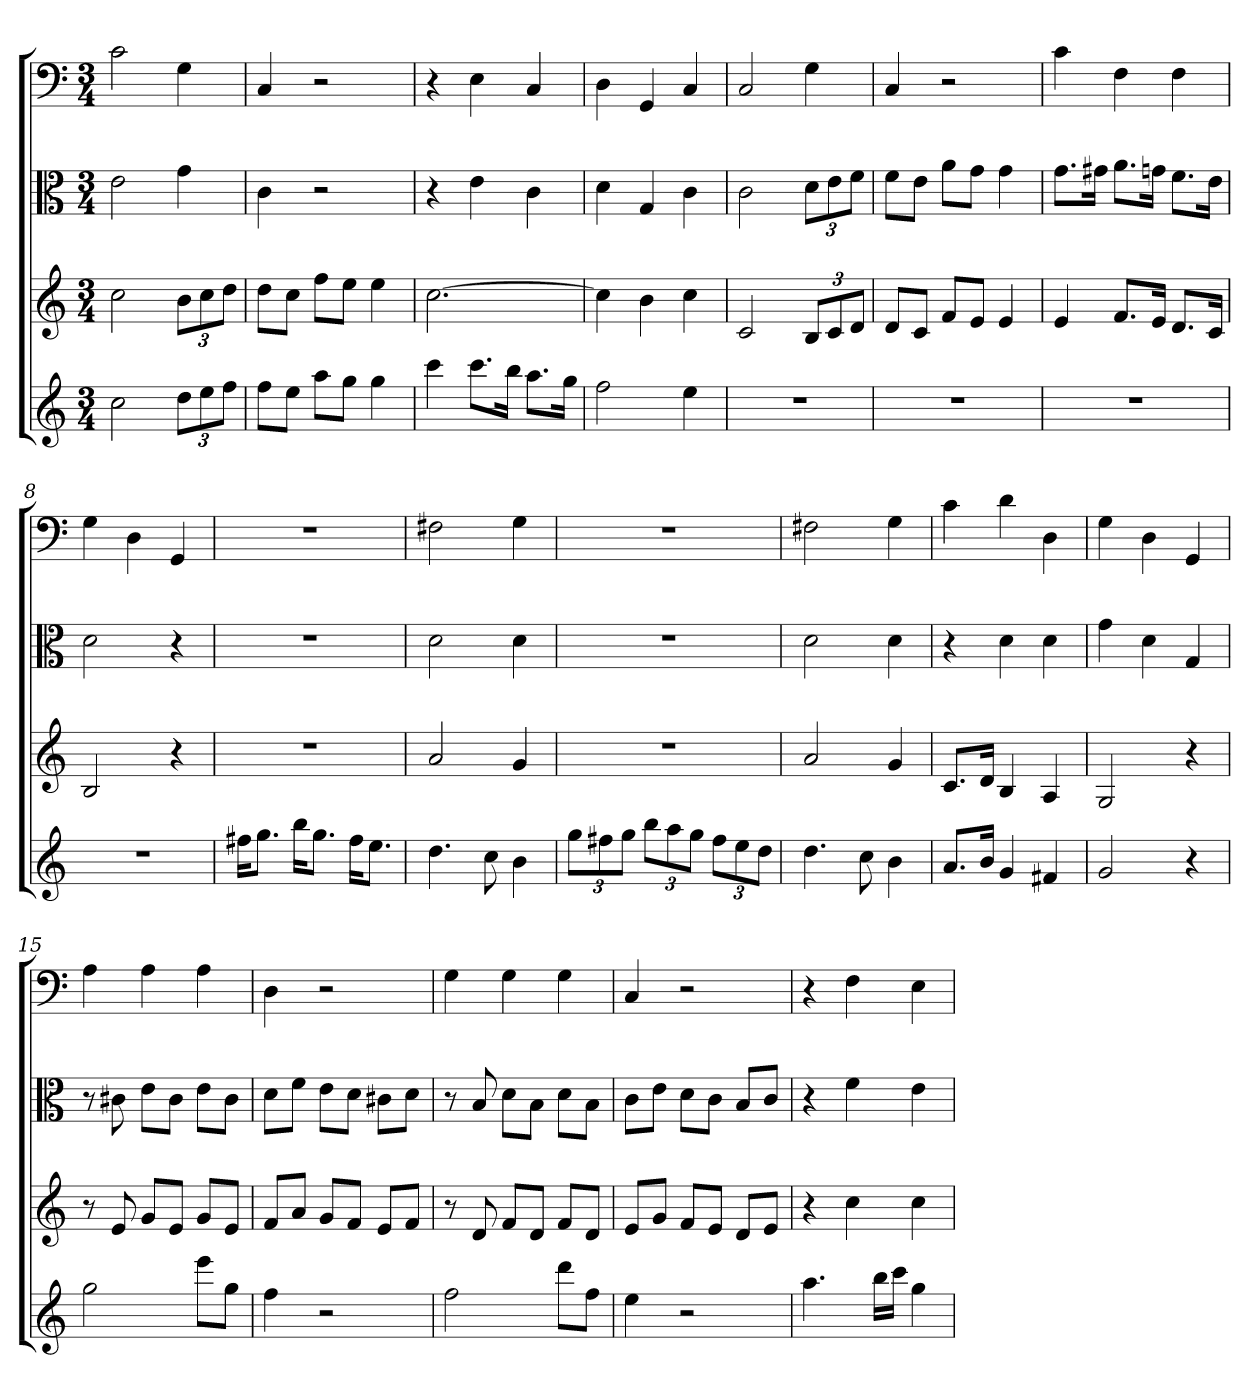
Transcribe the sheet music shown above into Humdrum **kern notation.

**kern	**kern	**kern	**kern
*part4	*part3	*part2	*part1
*staff4	*staff3	*staff2	*staff1
*	*	*clefC3	*clefF4
*k[]	*k[]	*k[]	*k[]
*C:	*C:	*C:	*C:
*M3/4	*M3/4	*M3/4	*M3/4
=1	=1	=1	=1
2cc	2cc	2e	2c
12ddL	12bL	4g	4G
12ee	12cc	.	.
12ffJ	12ddJ	.	.
=2	=2	=2	=2
8ffL	8ddL	4c	4C
8eeJ	8ccJ	.	.
8aaL	8ffL	2r	2r
8ggJ	8eeJ	.	.
4gg	4ee	.	.
=3	=3	=3	=3
4ccc	[2.cc	4r	4r
8.cccL	.	4e	4E
16bbJk	.	.	.
8.aaL	.	4c	4C
16ggJk	.	.	.
=4	=4	=4	=4
2ff	4cc]	4d	4D
.	4b	4G	4GG
4ee	4cc	4c	4C
=5	=5	=5	=5
2.r	2c	2c	2C
.	12BL	12d\L	4G
.	12c	12e\	.
.	12dJ	12f\J	.
=6	=6	=6	=6
2.r	8dL	8f\L	4C
.	8cJ	8e\J	.
.	8fL	8a\L	2r
.	8eJ	8g\J	.
.	4e	4g	.
=7	=7	=7	=7
2.r	4e	8.g\L	4c
.	.	16g#X\Jk	.
.	8.fL	8.a\L	4F
.	16eJk	16gn\Jk	.
.	8.dL	8.f\L	4F
.	16cJk	16e\Jk	.
=8	=8	=8	=8
2.r	2B	2d	4G
.	.	.	4D
.	4r	4r	4GG
=9	=9	=9	=9
16ff#XKL	2.r	2.r	2.r
8.ggJ	.	.	.
16bbKL	.	.	.
8.ggJ	.	.	.
16ff#KL	.	.	.
8.eeJ	.	.	.
=10	=10	=10	=10
4.dd	2a	2d	2F#X
8cc	.	.	.
4b	4g	4d	4G
=11	=11	=11	=11
12ggL	2.r	2.r	2.r
12ff#X	.	.	.
12ggJ	.	.	.
12bbL	.	.	.
12aa	.	.	.
12ggJ	.	.	.
12ff#L	.	.	.
12ee	.	.	.
12ddJ	.	.	.
=12	=12	=12	=12
4.dd	2a	2d	2F#X
8cc	.	.	.
4b	4g	4d	4G
=13	=13	=13	=13
8.aL	8.cL	4r	4c
16bJk	16dJk	.	.
4g	4B	4d	4d
4f#X	4A	4d	4D
=14	=14	=14	=14
2g	2G	4g	4G
.	.	4d	4D
4r	4r	4G	4GG
=15	=15	=15	=15
2gg	8r	8r	4A
.	8e	8c#X	.
.	8gL	8e\L	4A
.	8eJ	8c#\J	.
8eeeL	8gL	8e\L	4A
8ggJ	8eJ	8c#\J	.
=16	=16	=16	=16
4ff	8fL	8d\L	4D
.	8aJ	8f\J	.
2r	8gL	8e\L	2r
.	8fJ	8d\J	.
.	8eL	8c#X\L	.
.	8fJ	8d\J	.
=17	=17	=17	=17
2ff	8r	8r	4G
.	8d	8B	.
.	8fL	8d\L	4G
.	8dJ	8B\J	.
8dddL	8fL	8d\L	4G
8ffJ	8dJ	8B\J	.
=18	=18	=18	=18
4ee	8eL	8c\L	4C
.	8gJ	8e\J	.
2r	8fL	8d\L	2r
.	8eJ	8c\J	.
.	8dL	8B/L	.
.	8eJ	8c/J	.
=19	=19	=19	=19
4.aa	4r	4r	4r
.	4cc	4f	4F
16bbLL	.	.	.
16cccJJ	.	.	.
4gg	4cc	4e	4E
=	=	=	=
*-	*-	*-	*-
